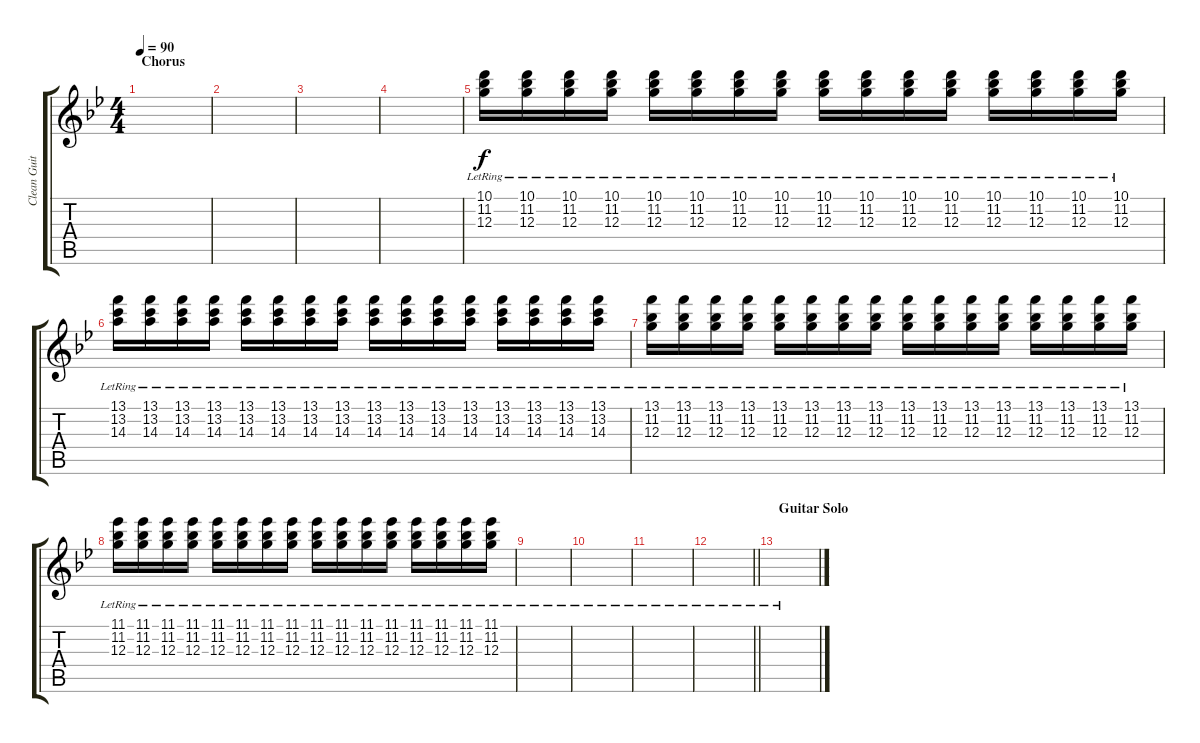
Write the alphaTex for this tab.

\track ("Clean Guitar" "Clean Guit") {instrument electricguitarclean}
\staff {score tabs}
\tuning (E4 B3 G3 D3 A2 E2) {hide}
\ts (4 4)
\section ("" "Chorus")
\tempo 90
\clef g2
\ks bb
|
|
|
|
(10.1{lr} 11.2{lr} 12.3{lr}).16{volume 13} (10.1{lr} 11.2{lr} 12.3{lr}).16 (10.1{lr} 11.2{lr} 12.3{lr}).16 (10.1{lr} 11.2{lr} 12.3{lr}).16 (10.1{lr} 11.2{lr} 12.3{lr}).16 (10.1{lr} 11.2{lr} 12.3{lr}).16 (10.1{lr} 11.2{lr} 12.3{lr}).16 (10.1{lr} 11.2{lr} 12.3{lr}).16 (10.1{lr} 11.2{lr} 12.3{lr}).16 (10.1{lr} 11.2{lr} 12.3{lr}).16 (10.1{lr} 11.2{lr} 12.3{lr}).16 (10.1{lr} 11.2{lr} 12.3{lr}).16 (10.1{lr} 11.2{lr} 12.3{lr}).16 (10.1{lr} 11.2{lr} 12.3{lr}).16 (10.1{lr} 11.2{lr} 12.3{lr}).16 (10.1{lr} 11.2{lr} 12.3{lr}).16 |
(13.1{lr} 13.2{lr} 14.3{lr}).16 (13.1{lr} 13.2{lr} 14.3{lr}).16 (13.1{lr} 13.2{lr} 14.3{lr}).16 (13.1{lr} 13.2{lr} 14.3{lr}).16 (13.1{lr} 13.2{lr} 14.3{lr}).16 (13.1{lr} 13.2{lr} 14.3{lr}).16 (13.1{lr} 13.2{lr} 14.3{lr}).16 (13.1{lr} 13.2{lr} 14.3{lr}).16 (13.1{lr} 13.2{lr} 14.3{lr}).16 (13.1{lr} 13.2{lr} 14.3{lr}).16 (13.1{lr} 13.2{lr} 14.3{lr}).16 (13.1{lr} 13.2{lr} 14.3{lr}).16 (13.1{lr} 13.2{lr} 14.3{lr}).16 (13.1{lr} 13.2{lr} 14.3{lr}).16 (13.1{lr} 13.2{lr} 14.3{lr}).16 (13.1{lr} 13.2{lr} 14.3{lr}).16 |
(13.1{lr} 11.2{lr} 12.3{lr}).16 (13.1{lr} 11.2{lr} 12.3{lr}).16 (13.1{lr} 11.2{lr} 12.3{lr}).16 (13.1{lr} 11.2{lr} 12.3{lr}).16 (13.1{lr} 11.2{lr} 12.3{lr}).16 (13.1{lr} 11.2{lr} 12.3{lr}).16 (13.1{lr} 11.2{lr} 12.3{lr}).16 (13.1{lr} 11.2{lr} 12.3{lr}).16 (13.1{lr} 11.2{lr} 12.3{lr}).16 (13.1{lr} 11.2{lr} 12.3{lr}).16 (13.1{lr} 11.2{lr} 12.3{lr}).16 (13.1{lr} 11.2{lr} 12.3{lr}).16 (13.1{lr} 11.2{lr} 12.3{lr}).16 (13.1{lr} 11.2{lr} 12.3{lr}).16 (13.1{lr} 11.2{lr} 12.3{lr}).16 (13.1{lr} 11.2{lr} 12.3{lr}).16 |
(11.1{lr} 11.2{lr} 12.3{lr}).16 (11.1{lr} 11.2{lr} 12.3{lr}).16 (11.1{lr} 11.2{lr} 12.3{lr}).16 (11.1{lr} 11.2{lr} 12.3{lr}).16 (11.1{lr} 11.2{lr} 12.3{lr}).16 (11.1{lr} 11.2{lr} 12.3{lr}).16 (11.1{lr} 11.2{lr} 12.3{lr}).16 (11.1{lr} 11.2{lr} 12.3{lr}).16 (11.1{lr} 11.2{lr} 12.3{lr}).16 (11.1{lr} 11.2{lr} 12.3{lr}).16 (11.1{lr} 11.2{lr} 12.3{lr}).16 (11.1{lr} 11.2{lr} 12.3{lr}).16 (11.1{lr} 11.2{lr} 12.3{lr}).16 (11.1{lr} 11.2{lr} 12.3{lr}).16 (11.1{lr} 11.2{lr} 12.3{lr}).16 (11.1{lr} 11.2{lr} 12.3{lr}).16 |
|
|
|
\barLineRight lightlight
|
\section ("" "Guitar Solo")
